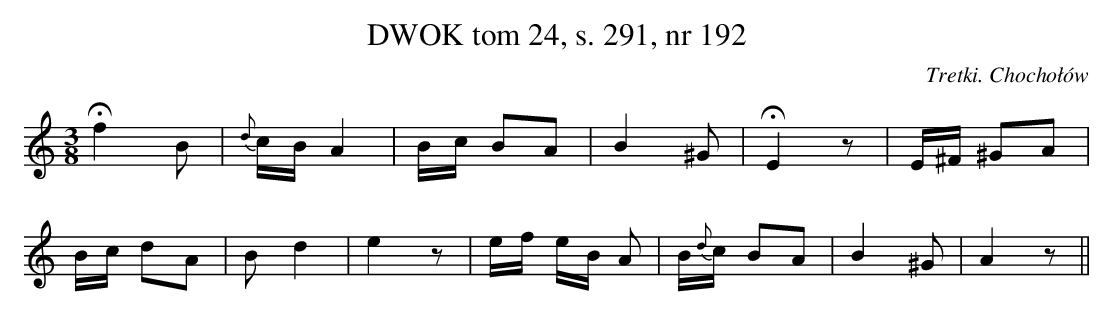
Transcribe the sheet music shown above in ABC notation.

X:1
T: DWOK tom 24, s. 291, nr 192
O: Tretki. Chochołów
L: 1/16
M: 3/8
K: C
Hf4 B2|{d}cB A4|Bc B2A2|B4^G2|HE4z2|E^F ^G2A2|
Bc d2A2|B2d4|e4z2|ef eB A2|B{d}c B2A2|B4^G2|A4z2||
